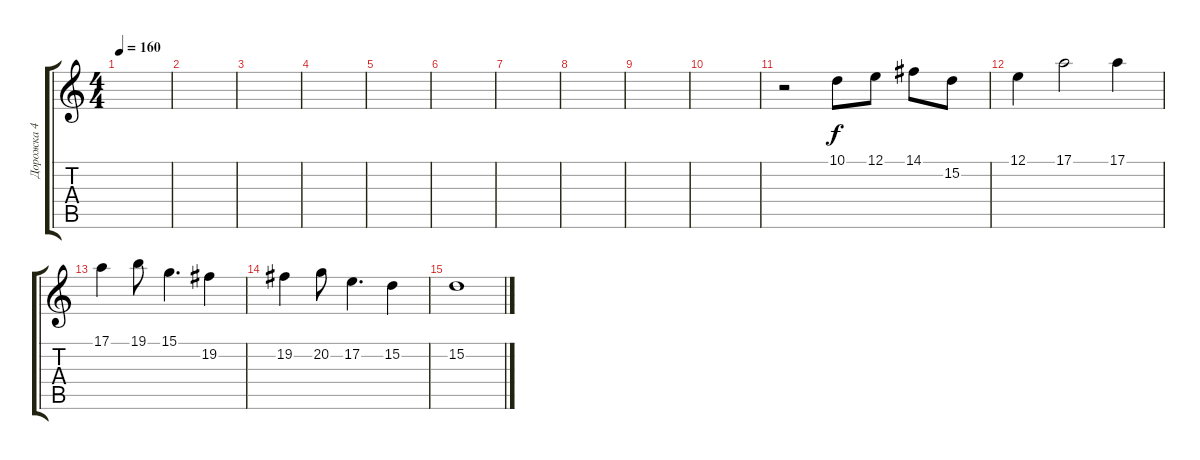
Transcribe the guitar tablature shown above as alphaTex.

\track ("Дорожка 4" "Дорожка 4") {instrument flute}
\staff {score tabs}
\tuning (E4 B3 G3 D3 A2 E2) {hide}
\ts (4 4)
\tempo 160
\clef g2
\ks c
|
|
|
|
|
|
|
|
|
|
r.2 10.1.8 12.1.8 14.1.8 15.2.8 |
12.1.4 17.1.2 17.1.4 |
17.1.4 19.1.8 15.1.4{d} 19.2.4 |
19.2.4 20.2.8 17.2.4{d} 15.2.4 |
15.2.1
